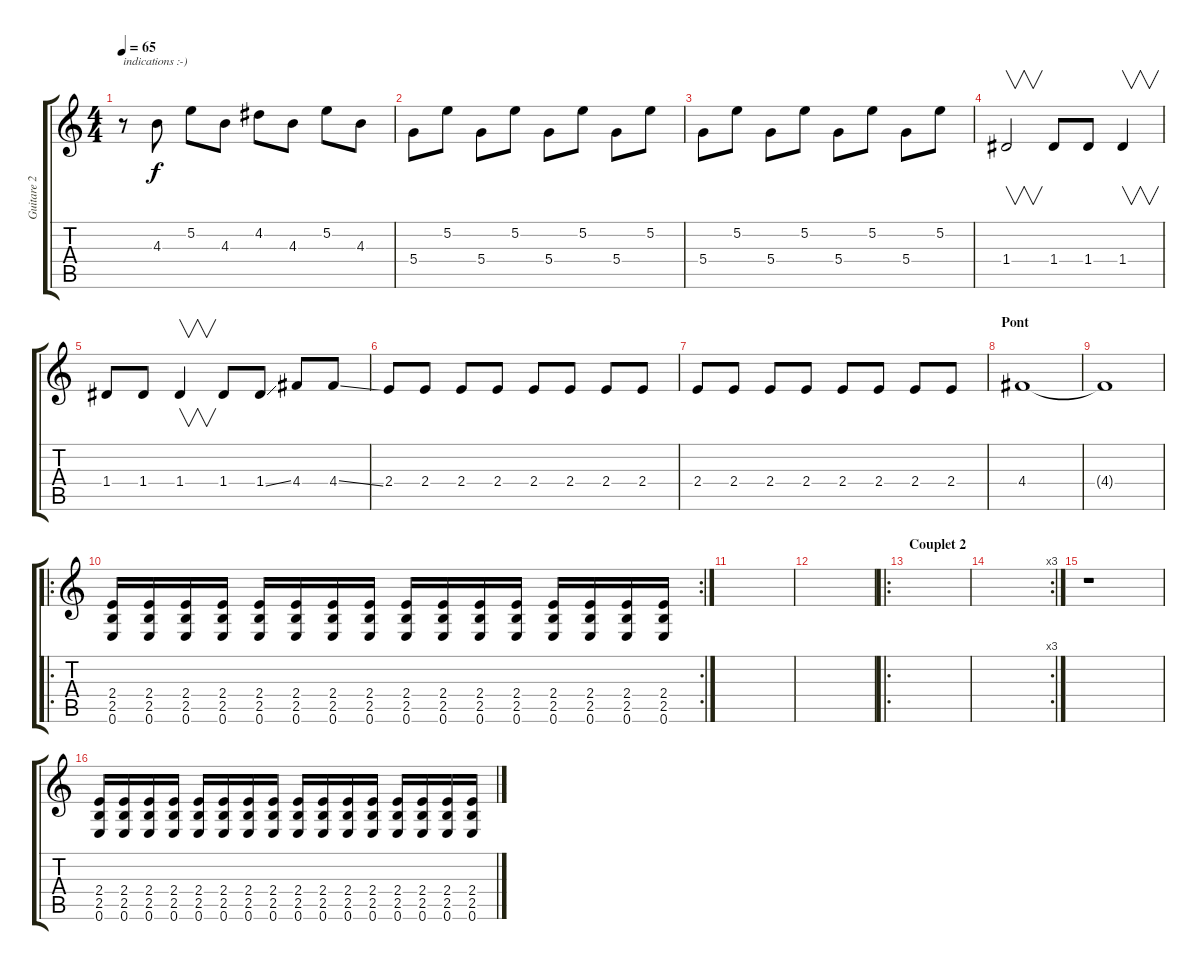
\track ("Guitare 2" "Guitare 2") {instrument electricguitarjazz}
\staff {score tabs}
\tuning (E4 B3 G3 D3 A2 E2) {hide}
\ts (4 4)
\tempo 65
\clef g2
\ks c
r.8{txt "indications :-)" dy f} 4.3.8 5.2.8 4.3.8 4.2.8 4.3.8 5.2.8 4.3.8 |
5.4.8{volume 10 instrument distortionguitar} 5.2.8 5.4.8 5.2.8 5.4.8 5.2.8 5.4.8 5.2.8 |
5.4.8 5.2.8 5.4.8 5.2.8 5.4.8 5.2.8 5.4.8 5.2.8 |
1.4.2{v volume 13 instrument distortionguitar} 1.4.8 1.4.8 1.4.4{v} |
1.4.8 1.4.8 1.4.4{v} 1.4.8 1.4{ss}.8 4.4.8 4.4{ss}.8 |
2.4.8{volume 10 instrument distortionguitar} 2.4.8 2.4.8 2.4.8 2.4.8 2.4.8 2.4.8 2.4.8 |
2.4.8 2.4.8 2.4.8 2.4.8 2.4.8 2.4.8 2.4.8 2.4.8 |
\section ("" "Pont")
4.4.1{volume 6} |
4.4{t}.1 |
\ro
\rc 2
(2.4 2.5 0.6).16{volume 13 instrument distortionguitar} (2.4 2.5 0.6).16 (2.4 2.5 0.6).16 (2.4 2.5 0.6).16 (2.4 2.5 0.6).16 (2.4 2.5 0.6).16 (2.4 2.5 0.6).16 (2.4 2.5 0.6).16 (2.4 2.5 0.6).16 (2.4 2.5 0.6).16 (2.4 2.5 0.6).16 (2.4 2.5 0.6).16 (2.4 2.5 0.6).16 (2.4 2.5 0.6).16 (2.4 2.5 0.6).16 (2.4 2.5 0.6).16 |
|
|
\ro
\section ("" "Couplet 2")
|
\rc 3
|
r.1 |
(2.4 2.5 0.6).16{instrument distortionguitar} (2.4 2.5 0.6).16 (2.4 2.5 0.6).16 (2.4 2.5 0.6).16 (2.4 2.5 0.6).16 (2.4 2.5 0.6).16 (2.4 2.5 0.6).16 (2.4 2.5 0.6).16 (2.4 2.5 0.6).16 (2.4 2.5 0.6).16 (2.4 2.5 0.6).16 (2.4 2.5 0.6).16 (2.4 2.5 0.6).16 (2.4 2.5 0.6).16 (2.4 2.5 0.6).16 (2.4 2.5 0.6).16
